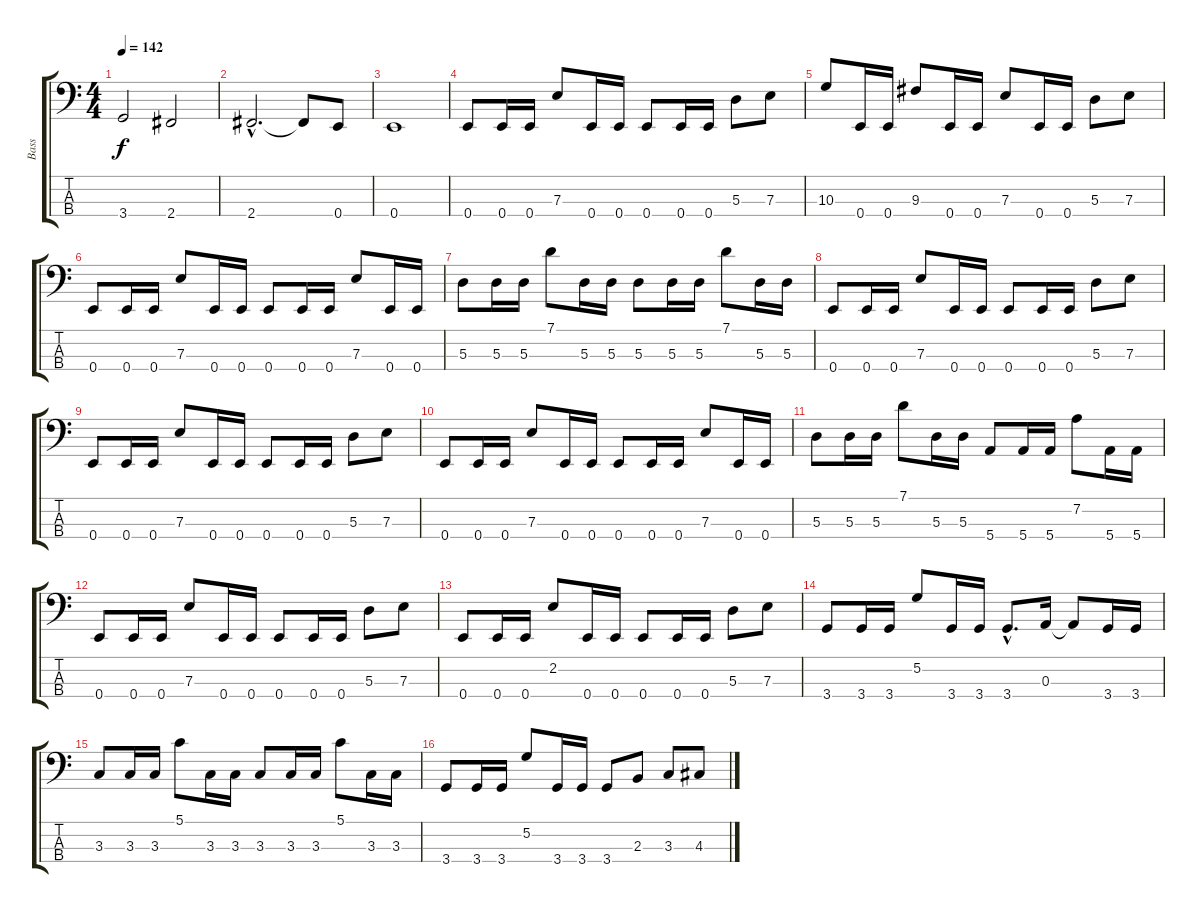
\track ("Bass" "Bass") {instrument electricbassfinger}
\staff {score tabs}
\tuning (G2 D2 A1 E1) {hide}
\ts (4 4)
\tempo 142
\clef f4
\ks c
3.4.2{dy f} 2.4.2 |
2.4{hac}.2{d} 2.4{t}.8 0.4.8 |
0.4.1 |
0.4.8 0.4.16 0.4.16 7.3.8 0.4.16 0.4.16 0.4.8 0.4.16 0.4.16 5.3.8 7.3.8 |
10.3.8 0.4.16 0.4.16 9.3.8 0.4.16 0.4.16 7.3.8 0.4.16 0.4.16 5.3.8 7.3.8 |
0.4.8 0.4.16 0.4.16 7.3.8 0.4.16 0.4.16 0.4.8 0.4.16 0.4.16 7.3.8 0.4.16 0.4.16 |
5.3.8 5.3.16 5.3.16 7.1.8 5.3.16 5.3.16 5.3.8 5.3.16 5.3.16 7.1.8 5.3.16 5.3.16 |
0.4.8 0.4.16 0.4.16 7.3.8 0.4.16 0.4.16 0.4.8 0.4.16 0.4.16 5.3.8 7.3.8 |
0.4.8 0.4.16 0.4.16 7.3.8 0.4.16 0.4.16 0.4.8 0.4.16 0.4.16 5.3.8 7.3.8 |
0.4.8 0.4.16 0.4.16 7.3.8 0.4.16 0.4.16 0.4.8 0.4.16 0.4.16 7.3.8 0.4.16 0.4.16 |
5.3.8 5.3.16 5.3.16 7.1.8 5.3.16 5.3.16 5.4.8 5.4.16 5.4.16 7.2.8 5.4.16 5.4.16 |
0.4.8 0.4.16 0.4.16 7.3.8 0.4.16 0.4.16 0.4.8 0.4.16 0.4.16 5.3.8 7.3.8 |
0.4.8 0.4.16 0.4.16 2.2.8 0.4.16 0.4.16 0.4.8 0.4.16 0.4.16 5.3.8 7.3.8 |
3.4.8 3.4.16 3.4.16 5.2.8 3.4.16 3.4.16 3.4{hac}.8{d} 0.3.16 0.3{t}.8 3.4.16 3.4.16 |
3.3.8 3.3.16 3.3.16 5.1.8 3.3.16 3.3.16 3.3.8 3.3.16 3.3.16 5.1.8 3.3.16 3.3.16 |
3.4.8 3.4.16 3.4.16 5.2.8 3.4.16 3.4.16 3.4.8 2.3.8 3.3.8 4.3.8
